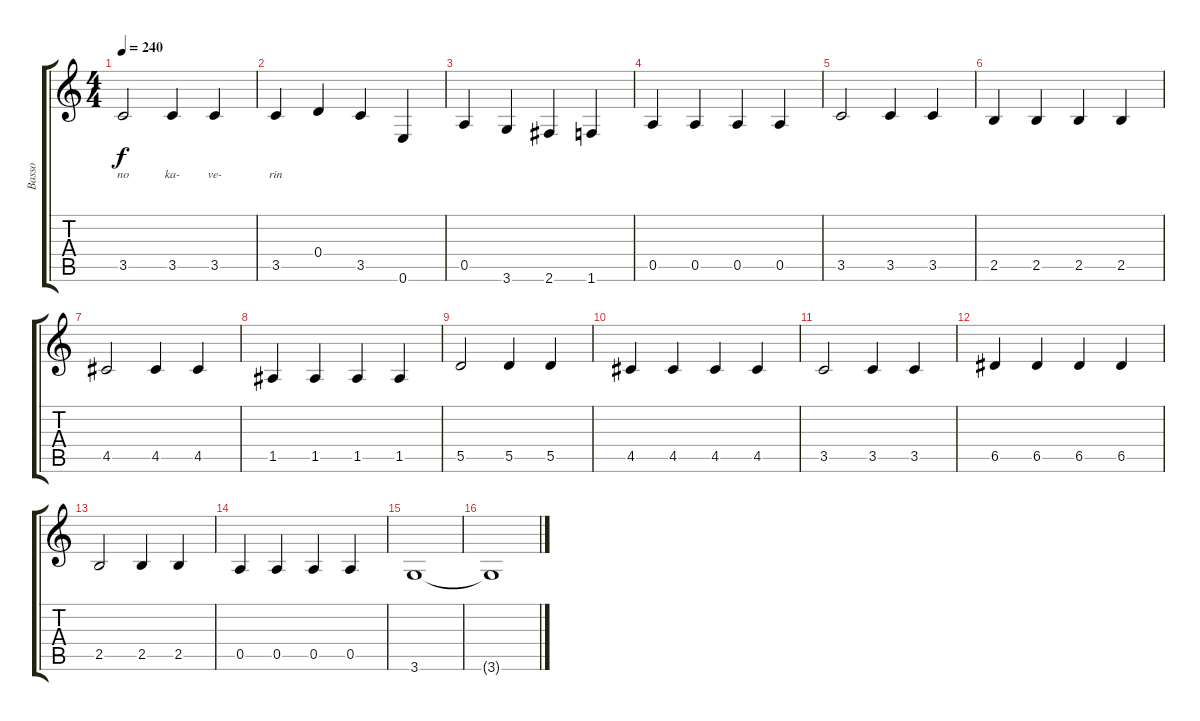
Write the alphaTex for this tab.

\track ("Basso" "Basso") {instrument electricbassfinger}
\staff {score tabs}
\tuning (E4 B3 G3 D3 A2 E2) {hide}
\ts (4 4)
\tempo 240
\clef g2
\ks c
3.5.2{lyrics (0 "no") lyrics (1 "") lyrics (2 "") lyrics (3 "") lyrics (4 "") dy f} 3.5.4{lyrics (0 "ka-") lyrics (1 "") lyrics (2 "") lyrics (3 "") lyrics (4 "")} 3.5.4{lyrics (0 "ve-") lyrics (1 "") lyrics (2 "") lyrics (3 "") lyrics (4 "")} |
3.5.4{lyrics (0 "rin") lyrics (1 "") lyrics (2 "") lyrics (3 "") lyrics (4 "")} 0.4.4 3.5.4 0.6.4 |
0.5.4 3.6.4 2.6.4 1.6.4 |
0.5.4 0.5.4 0.5.4 0.5.4 |
3.5.2 3.5.4 3.5.4 |
2.5.4 2.5.4 2.5.4 2.5.4 |
4.5.2 4.5.4 4.5.4 |
1.5.4 1.5.4 1.5.4 1.5.4 |
5.5.2 5.5.4 5.5.4 |
4.5.4 4.5.4 4.5.4 4.5.4 |
3.5.2 3.5.4 3.5.4 |
6.5.4 6.5.4 6.5.4 6.5.4 |
2.5.2 2.5.4 2.5.4 |
0.5.4 0.5.4 0.5.4 0.5.4 |
3.6.1 |
3.6{t}.1
